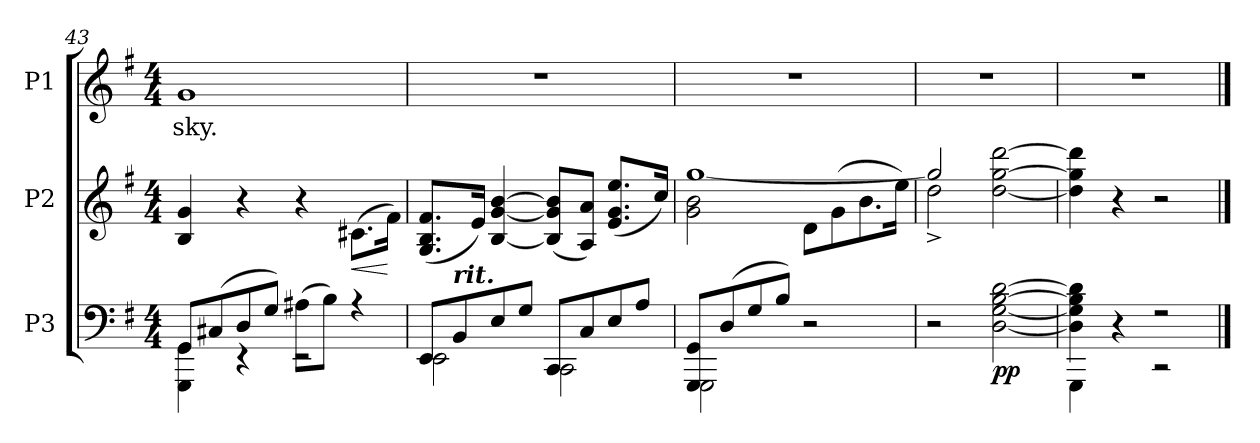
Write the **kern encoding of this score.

**kern	**dynam	**kern	**dynam	**kern	**text
*part3	*part3	*part2	*part2	*part1	*part1
*staff3	*staff3	*staff2	*staff2	*staff1	*staff1
*I"P3	*	*I"P2	*	*I"P1	*
!!LO:LB:g=z
*clefF4	*	*clefG2	*	*clefG2	*
*k[f#]	*	*k[f#]	*	*k[f#]	*
*G:	*	*G:	*	*G:	*
*M4/4	*	*M4/4	*	*M4/4	*
=43	=43	=43	=43	=43	=43
*^	*	*	*	*	*
!	!	!	!	!	!	!LO:LY:b:color=#000000
8GGi/L	4GGGi\ 4GGi	.	4Bi/ 4gi	.	1gi	sky.
(8C#Xi/	.	.	.	.	.	.
8Di/	4r	.	4r	.	.	.
8Gi/J)	.	.	.	.	.	.
(8A#Xi\L	2r	.	4r	.	.	.
8Bi\J)	.	.	.	.	.	.
!	!	!	!	!LO:HP:b	!	!
4r	.	.	(8.c#Xi\L	<	.	.
.	.	.	16f#i\Jk)	[	.	.
=44	=44	=44	=44	=44	=44	=44
8EEi/L	2EEi\	.	(8.Gi/ 8.Bi 8.f#iL	.	1r	.
!LO:TX:a:Bi:t=rit.	!	!	!	!	!	!
8BBi/	.	.	.	.	.	.
.	.	.	16ei/Jk)	.	.	.
8Ei/	.	.	[4Bi/ [4gi [4bi	.	.	.
8Gi/J	.	.	.	.	.	.
8CCi/L	2CCi\	.	(8Bi/] 8gi] 8bi]L	.	.	.
8Ci/	.	.	8Ai/ 8aiJ)	.	.	.
8Ei/	.	.	(8.ei/ 8.gi 8.eeiL	.	.	.
8Ai/J	.	.	.	.	.	.
.	.	.	16cci/Jk)	.	.	.
=45	=45	=45	=45	=45	=45	=45
*	*	*	*^	*	*	*
8GGGi/ 8GGiL	2GGGi\	.	2gi\ 2bi	[1ggi	.	1r	.
(8Di/	.	.	.	.	.	.	.
8Gi/	.	.	.	.	.	.	.
8Bi/J)	.	.	.	.	.	.	.
4ryy	2r	.	8di\L	.	.	.	.
.	.	.	(8gi\	.	.	.	.
4ryy	.	.	8.bi\	.	.	.	.
.	.	.	16eei\Jk)	.	.	.	.
*v	*v	*	*	*	*	*	*
=46	=46	=46	=46	=46	=46	=46
2r	.	2ggi/]	2dd^i\	.	1r	.
[2Di\ [2Gi [2Bi [2di	pp	[2ddi\ [2ggi [2dddi	2ryy	.	.	.
*	*	*v	*v	*	*	*
=47	=47	=47	=47	=47	=47
*^	*	*	*	*	*
4Di\] 4Gi] 4Bi] 4di]	4GGGi\	.	4ddi\] 4ggi] 4dddi]	.	1r	.
4r	4ryy	.	4r	.	.	.
2r	2r	.	2r	.	.	.
*v	*v	*	*	*	*	*
==	==	==	==	==	==
*-	*-	*-	*-	*-	*-
